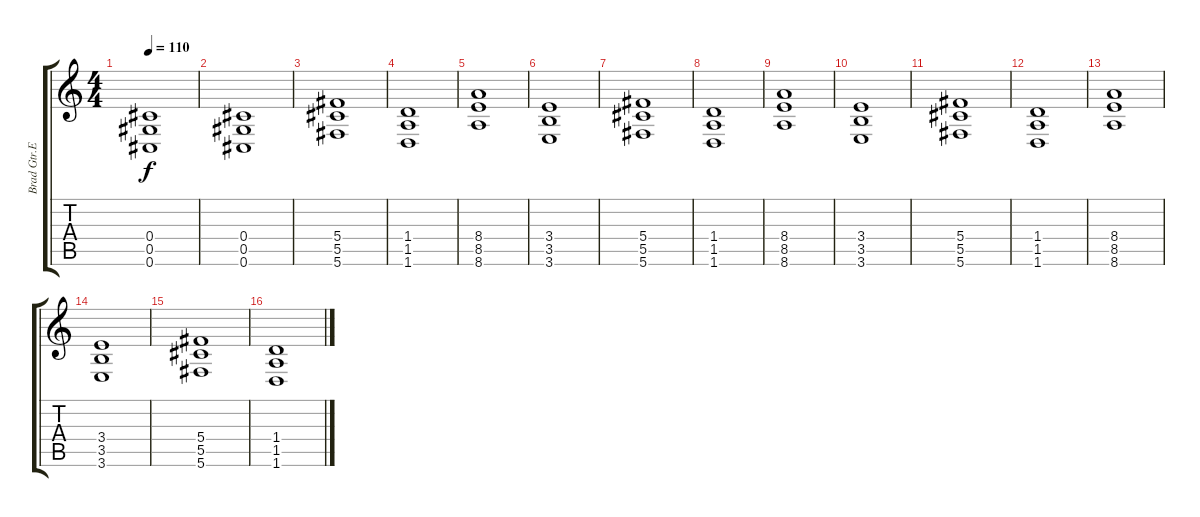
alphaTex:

\track ("Brad Gtr.Effect" "Brad Gtr.E") {instrument distortionguitar}
\staff {score tabs}
\tuning (Eb4 Bb3 Gb3 Db3 Ab2 Db2) {hide}
\ts (4 4)
\tempo 110
\clef g2
\ks c
(0.4 0.5 0.6).1{dy f} |
(0.4 0.5 0.6).1 |
(5.4 5.5 5.6).1 |
(1.4 1.5 1.6).1 |
(8.4 8.5 8.6).1 |
(3.4 3.5 3.6).1 |
(5.4 5.5 5.6).1 |
(1.4 1.5 1.6).1 |
(8.4 8.5 8.6).1 |
(3.4 3.5 3.6).1 |
(5.4 5.5 5.6).1 |
(1.4 1.5 1.6).1 |
(8.4 8.5 8.6).1 |
(3.4 3.5 3.6).1 |
(5.4 5.5 5.6).1 |
(1.4 1.5 1.6).1
